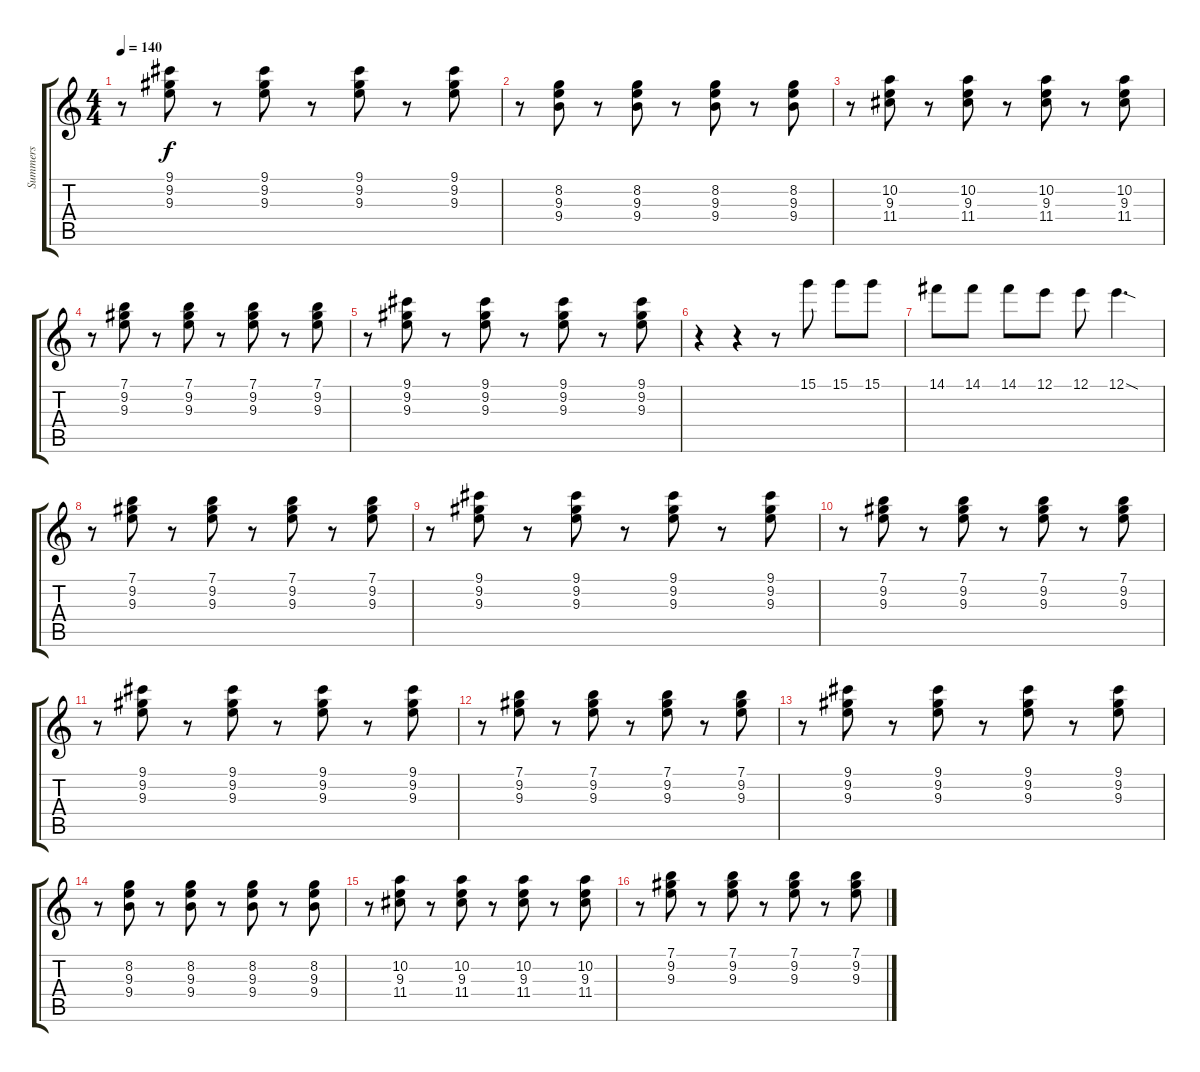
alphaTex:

\track ("Summers" "Summers") {instrument distortionguitar}
\staff {score tabs}
\tuning (E4 B3 G3 D3 A2 E2) {hide}
\ts (4 4)
\tempo 140
\clef g2
\ks c
r.8{dy f} (9.1 9.2 9.3).8 r.8 (9.1 9.2 9.3).8 r.8 (9.1 9.2 9.3).8 r.8 (9.1 9.2 9.3).8 |
r.8 (8.2 9.3 9.4).8 r.8 (8.2 9.3 9.4).8 r.8 (8.2 9.3 9.4).8 r.8 (8.2 9.3 9.4).8 |
r.8 (10.2 9.3 11.4).8 r.8 (10.2 9.3 11.4).8 r.8 (10.2 9.3 11.4).8 r.8 (10.2 9.3 11.4).8 |
r.8 (7.1 9.2 9.3).8 r.8 (7.1 9.2 9.3).8 r.8 (7.1 9.2 9.3).8 r.8 (7.1 9.2 9.3).8 |
r.8 (9.1 9.2 9.3).8 r.8 (9.1 9.2 9.3).8 r.8 (9.1 9.2 9.3).8 r.8 (9.1 9.2 9.3).8 |
r.4 r.4 r.8 15.1.8 15.1.8 15.1.8 |
14.1.8 14.1.8 14.1.8 12.1.8 12.1.8 12.1{sod}.4{d} |
r.8 (7.1 9.2 9.3).8 r.8 (7.1 9.2 9.3).8 r.8 (7.1 9.2 9.3).8 r.8 (7.1 9.2 9.3).8 |
r.8 (9.1 9.2 9.3).8 r.8 (9.1 9.2 9.3).8 r.8 (9.1 9.2 9.3).8 r.8 (9.1 9.2 9.3).8 |
r.8 (7.1 9.2 9.3).8 r.8 (7.1 9.2 9.3).8 r.8 (7.1 9.2 9.3).8 r.8 (7.1 9.2 9.3).8 |
r.8 (9.1 9.2 9.3).8 r.8 (9.1 9.2 9.3).8 r.8 (9.1 9.2 9.3).8 r.8 (9.1 9.2 9.3).8 |
r.8 (7.1 9.2 9.3).8 r.8 (7.1 9.2 9.3).8 r.8 (7.1 9.2 9.3).8 r.8 (7.1 9.2 9.3).8 |
r.8 (9.1 9.2 9.3).8 r.8 (9.1 9.2 9.3).8 r.8 (9.1 9.2 9.3).8 r.8 (9.1 9.2 9.3).8 |
r.8 (8.2 9.3 9.4).8 r.8 (8.2 9.3 9.4).8 r.8 (8.2 9.3 9.4).8 r.8 (8.2 9.3 9.4).8 |
r.8 (10.2 9.3 11.4).8 r.8 (10.2 9.3 11.4).8 r.8 (10.2 9.3 11.4).8 r.8 (10.2 9.3 11.4).8 |
r.8 (7.1 9.2 9.3).8 r.8 (7.1 9.2 9.3).8 r.8 (7.1 9.2 9.3).8 r.8 (7.1 9.2 9.3).8
